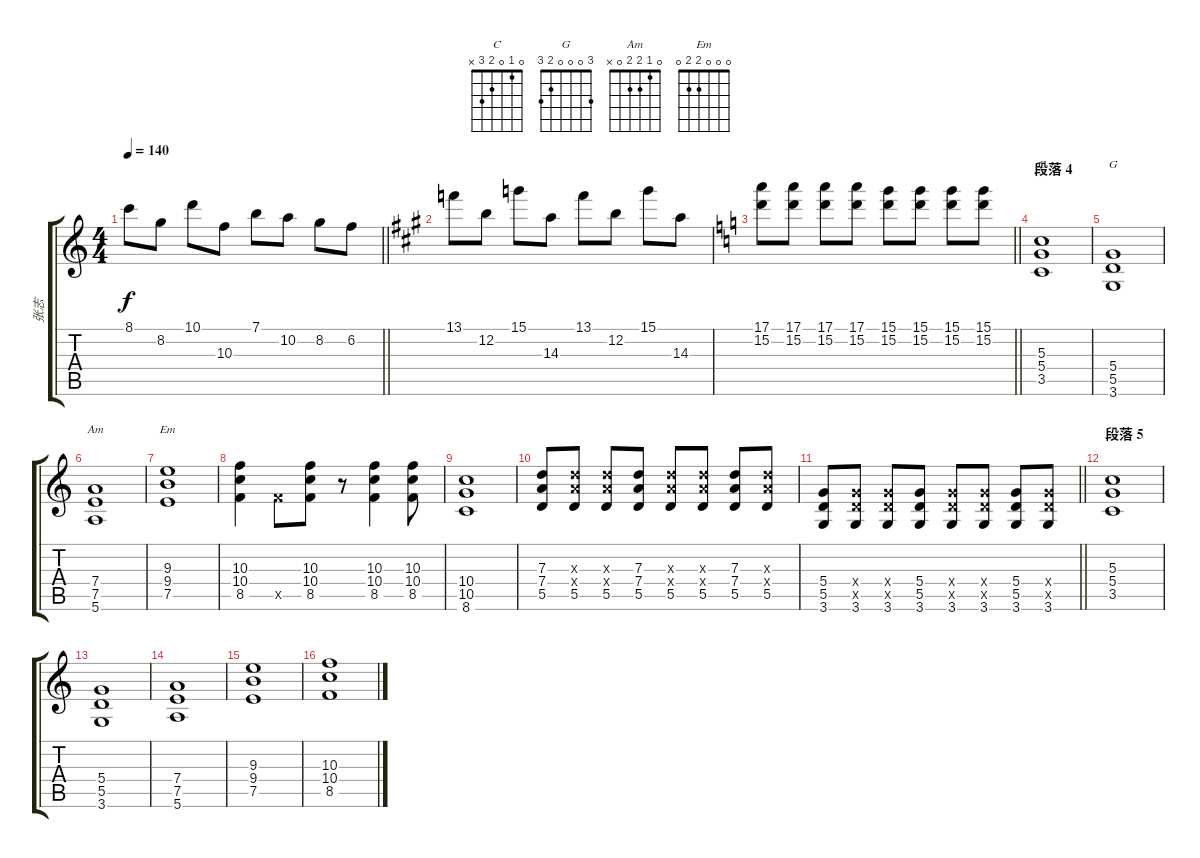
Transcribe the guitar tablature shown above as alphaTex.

\track ("张志" "张志") {instrument overdrivenguitar}
\staff {score tabs}
\tuning (E4 B3 G3 D3 A2 E2) {hide}
\chord ("C" 0 1 0 2 3 x)
\chord ("G" 3 0 0 0 2 3)
\chord ("Am" 0 1 2 2 0 x)
\chord ("Em" 0 0 0 2 2 0)
\ts (4 4)
\tempo 140
\clef g2
\barLineRight lightlight
\ks c
8.1.8{dy f} 8.2.8 10.1.8 10.3.8 7.1.8 10.2.8 8.2.8 6.2.8 |
\ks a
13.1.8 12.2.8 15.1.8 14.3.8 13.1.8 12.2.8 15.1.8 14.3.8 |
\barLineRight lightlight
\ks c
(17.1 15.2).8 (17.1 15.2).8 (17.1 15.2).8 (17.1 15.2).8 (15.1 15.2).8 (15.1 15.2).8 (15.1 15.2).8 (15.1 15.2).8 |
\section ("" "段落 4")
(5.3 5.4 3.5).1{ch "C"} |
(5.4 5.5 3.6).1{ch "G"} |
(7.4 7.5 5.6).1{ch "Am"} |
(9.3 9.4 7.5).1{ch "Em"} |
(10.3 10.4 8.5).4 8.5{x}.8 (10.3 10.4 8.5).8 r.8 (10.3 10.4 8.5).4 (10.3 10.4 8.5).8 |
(10.4 10.5 8.6).1 |
(7.3 7.4 5.5).8 (7.3{x} 7.4{x} 5.5).8 (7.3{x} 7.4{x} 5.5).8 (7.3 7.4 5.5).8 (7.3{x} 7.4{x} 5.5).8 (7.3{x} 7.4{x} 5.5).8 (7.3 7.4 5.5).8 (7.3{x} 7.4{x} 5.5).8 |
\barLineRight lightlight
(5.4 5.5 3.6).8 (5.4{x} 5.5{x} 3.6).8 (5.4{x} 5.5{x} 3.6).8 (5.4 5.5 3.6).8 (5.4{x} 5.5{x} 3.6).8 (5.4{x} 5.5{x} 3.6).8 (5.4 5.5 3.6).8 (5.4{x} 5.5{x} 3.6).8 |
\section ("" "段落 5")
(5.3 5.4 3.5).1 |
(5.4 5.5 3.6).1 |
(7.4 7.5 5.6).1 |
(9.3 9.4 7.5).1 |
(10.3 10.4 8.5).1
